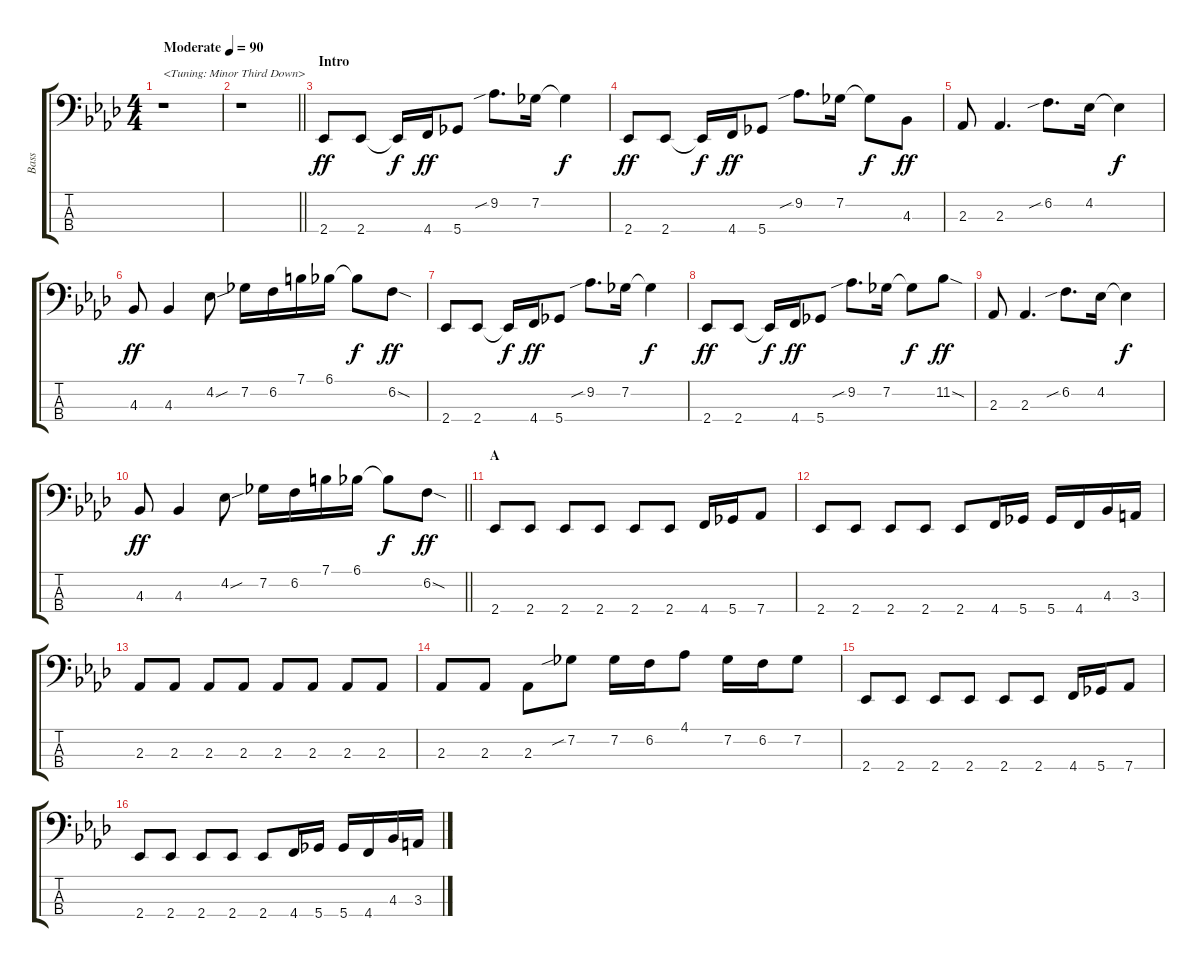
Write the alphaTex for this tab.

\track ("Bass" "Bass") {instrument electricbasspick}
\staff {score tabs}
\tuning (E2 B1 Gb1 Db1) {hide}
\ts (4 4)
\tempo (90 "Moderate")
\clef f4
\ks ab
r.1{txt "<Tuning: Minor Third Down>" dy ff instrument electricbasspick} |
\barLineRight lightlight
r.1 |
\section ("" "Intro")
2.4.8 2.4.8 2.4{t}.16{dy f} 4.4.16{dy ff} 5.4.8 9.2{sib}.8{d} 7.2.16 7.2{t}.4{dy f} |
2.4.8{dy ff} 2.4.8 2.4{t}.16{dy f} 4.4.16{dy ff} 5.4.8 9.2{sib}.8{d} 7.2.16 7.2{t}.8{dy f} 4.3.8{dy ff} |
2.3.8 2.3.4{d} 6.2{sib}.8{d} 4.2.16 4.2{t}.4{dy f} |
4.3.8{dy ff} 4.3.4 4.2{sou}.8 7.2.16 6.2.16 7.1.16 6.1.16 6.1{t}.8{dy f} 6.2{sod}.8{dy ff} |
2.4.8 2.4.8 2.4{t}.16{dy f} 4.4.16{dy ff} 5.4.8 9.2{sib}.8{d} 7.2.16 7.2{t}.4{dy f} |
2.4.8{dy ff} 2.4.8 2.4{t}.16{dy f} 4.4.16{dy ff} 5.4.8 9.2{sib}.8{d} 7.2.16 7.2{t}.8{dy f} 11.2{sod}.8{dy ff} |
2.3.8 2.3.4{d} 6.2{sib}.8{d} 4.2.16 4.2{t}.4{dy f} |
\barLineRight lightlight
4.3.8{dy ff} 4.3.4 4.2{sou}.8 7.2.16 6.2.16 7.1.16 6.1.16 6.1{t}.8{dy f} 6.2{sod}.8{dy ff} |
\section ("" "A")
2.4.8 2.4.8 2.4.8 2.4.8 2.4.8 2.4.8 4.4.16 5.4.16 7.4.8 |
2.4.8 2.4.8 2.4.8 2.4.8 2.4.8 4.4.16 5.4.16 5.4.16 4.4.16 4.3.16 3.3.16 |
2.3.8 2.3.8 2.3.8 2.3.8 2.3.8 2.3.8 2.3.8 2.3.8 |
2.3.8 2.3.8 2.3.8 7.2{sib}.8 7.2.16 6.2.16 4.1.8 7.2.16 6.2.16 7.2.8 |
2.4.8 2.4.8 2.4.8 2.4.8 2.4.8 2.4.8 4.4.16 5.4.16 7.4.8 |
2.4.8 2.4.8 2.4.8 2.4.8 2.4.8 4.4.16 5.4.16 5.4.16 4.4.16 4.3.16 3.3.16
